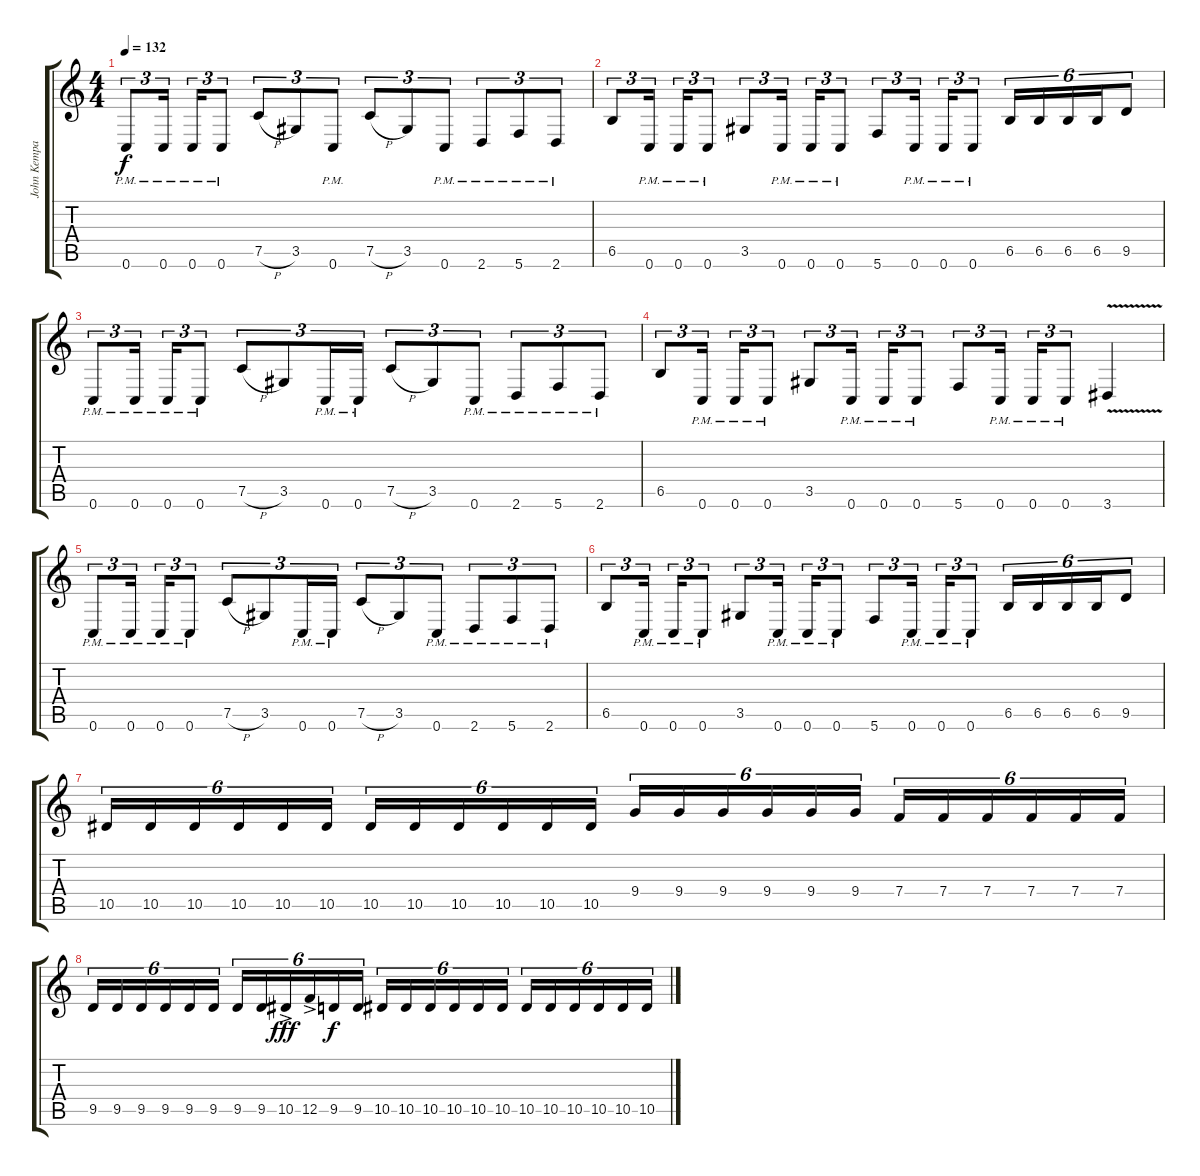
\track ("John Kempainen (Rhythm Guitar)" "John Kempa") {instrument distortionguitar}
\staff {score tabs}
\tuning (C4 G3 Eb3 Bb2 F2 C2) {hide}
\ts (4 4)
\tempo 132
\clef g2
\ks c
0.6{pm}.8{tu (3 2) dy f} 0.6{pm}.16{tu (3 2)} 0.6{pm}.16{tu (3 2)} 0.6{pm}.8{tu (3 2)} 7.5{h}.8{tu (3 2)} 3.5.8{tu (3 2)} 0.6{pm}.8{tu (3 2)} 7.5{h}.8{tu (3 2)} 3.5.8{tu (3 2)} 0.6{pm}.8{tu (3 2)} 2.6{pm}.8{tu (3 2)} 5.6{pm}.8{tu (3 2)} 2.6{pm}.8{tu (3 2)} |
6.5.8{tu (3 2)} 0.6{pm}.16{tu (3 2)} 0.6{pm}.16{tu (3 2)} 0.6{pm}.8{tu (3 2)} 3.5.8{tu (3 2)} 0.6{pm}.16{tu (3 2)} 0.6{pm}.16{tu (3 2)} 0.6{pm}.8{tu (3 2)} 5.6.8{tu (3 2)} 0.6{pm}.16{tu (3 2)} 0.6{pm}.16{tu (3 2)} 0.6{pm}.8{tu (3 2)} 6.5.16{tu (6 4)} 6.5.16{tu (6 4)} 6.5.16{tu (6 4)} 6.5.16{tu (6 4)} 9.5.8{tu (6 4)} |
0.6{pm}.8{tu (3 2)} 0.6{pm}.16{tu (3 2)} 0.6{pm}.16{tu (3 2)} 0.6{pm}.8{tu (3 2)} 7.5{h}.8{tu (3 2)} 3.5.8{tu (3 2)} 0.6{pm}.16{tu (3 2)} 0.6{pm}.16{tu (3 2)} 7.5{h}.8{tu (3 2)} 3.5.8{tu (3 2)} 0.6{pm}.8{tu (3 2)} 2.6{pm}.8{tu (3 2)} 5.6{pm}.8{tu (3 2)} 2.6{pm}.8{tu (3 2)} |
6.5.8{tu (3 2)} 0.6{pm}.16{tu (3 2)} 0.6{pm}.16{tu (3 2)} 0.6{pm}.8{tu (3 2)} 3.5.8{tu (3 2)} 0.6{pm}.16{tu (3 2)} 0.6{pm}.16{tu (3 2)} 0.6{pm}.8{tu (3 2)} 5.6.8{tu (3 2)} 0.6{pm}.16{tu (3 2)} 0.6{pm}.16{tu (3 2)} 0.6{pm}.8{tu (3 2)} 3.6{v}.4 |
0.6{pm}.8{tu (3 2)} 0.6{pm}.16{tu (3 2)} 0.6{pm}.16{tu (3 2)} 0.6{pm}.8{tu (3 2)} 7.5{h}.8{tu (3 2)} 3.5.8{tu (3 2)} 0.6{pm}.16{tu (3 2)} 0.6{pm}.16{tu (3 2)} 7.5{h}.8{tu (3 2)} 3.5.8{tu (3 2)} 0.6{pm}.8{tu (3 2)} 2.6{pm}.8{tu (3 2)} 5.6{pm}.8{tu (3 2)} 2.6{pm}.8{tu (3 2)} |
6.5.8{tu (3 2)} 0.6{pm}.16{tu (3 2)} 0.6{pm}.16{tu (3 2)} 0.6{pm}.8{tu (3 2)} 3.5.8{tu (3 2)} 0.6{pm}.16{tu (3 2)} 0.6{pm}.16{tu (3 2)} 0.6{pm}.8{tu (3 2)} 5.6.8{tu (3 2)} 0.6{pm}.16{tu (3 2)} 0.6{pm}.16{tu (3 2)} 0.6{pm}.8{tu (3 2)} 6.5.16{tu (6 4)} 6.5.16{tu (6 4)} 6.5.16{tu (6 4)} 6.5.16{tu (6 4)} 9.5.8{tu (6 4)} |
10.5.16{tu (6 4)} 10.5.16{tu (6 4)} 10.5.16{tu (6 4)} 10.5.16{tu (6 4)} 10.5.16{tu (6 4)} 10.5.16{tu (6 4)} 10.5.16{tu (6 4)} 10.5.16{tu (6 4)} 10.5.16{tu (6 4)} 10.5.16{tu (6 4)} 10.5.16{tu (6 4)} 10.5.16{tu (6 4)} 9.4.16{tu (6 4)} 9.4.16{tu (6 4)} 9.4.16{tu (6 4)} 9.4.16{tu (6 4)} 9.4.16{tu (6 4)} 9.4.16{tu (6 4)} 7.4.16{tu (6 4)} 7.4.16{tu (6 4)} 7.4.16{tu (6 4)} 7.4.16{tu (6 4)} 7.4.16{tu (6 4)} 7.4.16{tu (6 4)} |
9.5.16{tu (6 4)} 9.5.16{tu (6 4)} 9.5.16{tu (6 4)} 9.5.16{tu (6 4)} 9.5.16{tu (6 4)} 9.5.16{tu (6 4)} 9.5.16{tu (6 4)} 9.5.16{tu (6 4)} 10.5{ac}.16{tu (6 4) dy fff} 12.5{ac}.16{tu (6 4)} 9.5.16{tu (6 4) dy f} 9.5.16{tu (6 4)} 10.5.16{tu (6 4)} 10.5.16{tu (6 4)} 10.5.16{tu (6 4)} 10.5.16{tu (6 4)} 10.5.16{tu (6 4)} 10.5.16{tu (6 4)} 10.5.16{tu (6 4)} 10.5.16{tu (6 4)} 10.5.16{tu (6 4)} 10.5.16{tu (6 4)} 10.5.16{tu (6 4)} 10.5.16{tu (6 4)}
